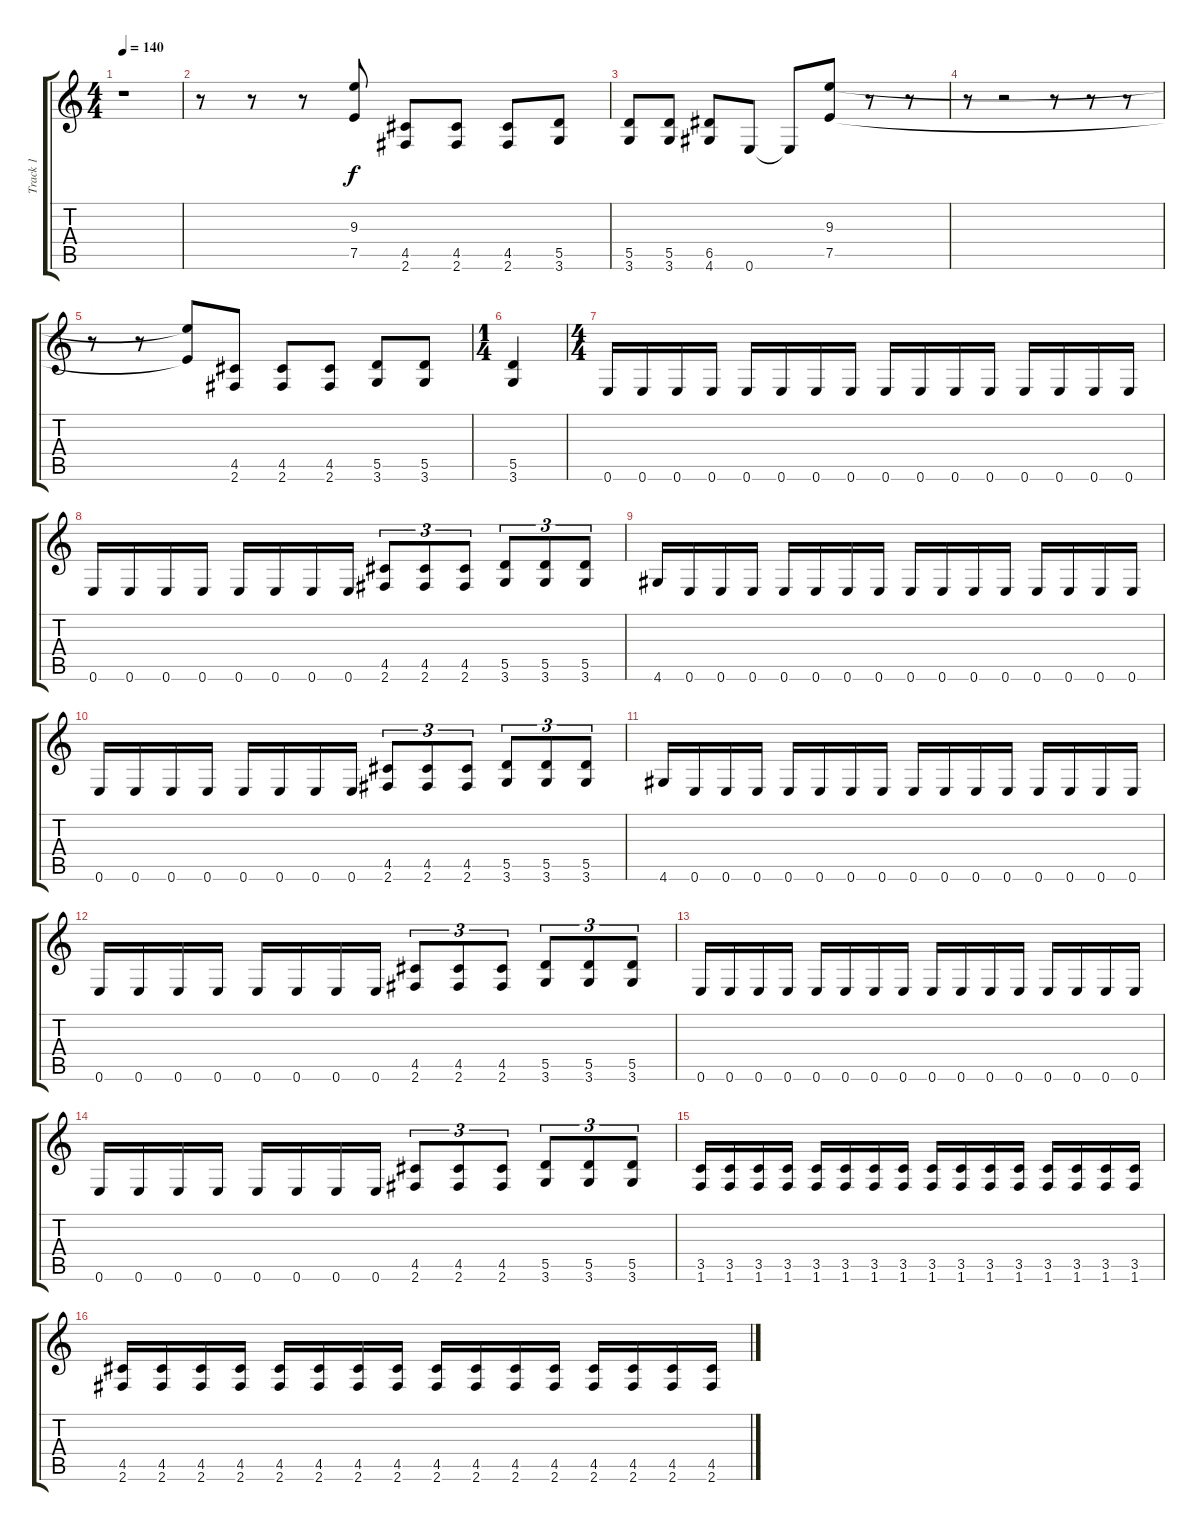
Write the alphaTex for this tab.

\track ("Track 1" "Track 1") {instrument overdrivenguitar}
\staff {score tabs}
\tuning (E4 B3 G3 D3 A2 E2) {hide}
\ts (4 4)
\tempo 140
\clef g2
\ks c
r.1{dy f} |
r.8 r.8 r.8 (9.3{t} 7.5{t}).8 (4.5 2.6).8 (4.5 2.6).8 (4.5 2.6).8 (5.5 3.6).8 |
(5.5 3.6).8 (5.5 3.6).8 (6.5 4.6).8 0.6.8 0.6{t}.8 (9.3 7.5).8 r.8 r.8 |
r.8 r.2 r.8 r.8 r.8 |
r.8 r.8 (9.3{t} 7.5{t}).8 (4.5 2.6).8 (4.5 2.6).8 (4.5 2.6).8 (5.5 3.6).8 (5.5 3.6).8 |
\ts (1 4)
(5.5 3.6).4 |
\ts (4 4)
0.6.16 0.6.16 0.6.16 0.6.16 0.6.16 0.6.16 0.6.16 0.6.16 0.6.16 0.6.16 0.6.16 0.6.16 0.6.16 0.6.16 0.6.16 0.6.16 |
0.6.16 0.6.16 0.6.16 0.6.16 0.6.16 0.6.16 0.6.16 0.6.16 (4.5 2.6).8{tu (3 2)} (4.5 2.6).8{tu (3 2)} (4.5 2.6).8{tu (3 2)} (5.5 3.6).8{tu (3 2)} (5.5 3.6).8{tu (3 2)} (5.5 3.6).8{tu (3 2)} |
4.6.16 0.6.16 0.6.16 0.6.16 0.6.16 0.6.16 0.6.16 0.6.16 0.6.16 0.6.16 0.6.16 0.6.16 0.6.16 0.6.16 0.6.16 0.6.16 |
0.6.16 0.6.16 0.6.16 0.6.16 0.6.16 0.6.16 0.6.16 0.6.16 (4.5 2.6).8{tu (3 2)} (4.5 2.6).8{tu (3 2)} (4.5 2.6).8{tu (3 2)} (5.5 3.6).8{tu (3 2)} (5.5 3.6).8{tu (3 2)} (5.5 3.6).8{tu (3 2)} |
4.6.16 0.6.16 0.6.16 0.6.16 0.6.16 0.6.16 0.6.16 0.6.16 0.6.16 0.6.16 0.6.16 0.6.16 0.6.16 0.6.16 0.6.16 0.6.16 |
0.6.16 0.6.16 0.6.16 0.6.16 0.6.16 0.6.16 0.6.16 0.6.16 (4.5 2.6).8{tu (3 2)} (4.5 2.6).8{tu (3 2)} (4.5 2.6).8{tu (3 2)} (5.5 3.6).8{tu (3 2)} (5.5 3.6).8{tu (3 2)} (5.5 3.6).8{tu (3 2)} |
0.6.16 0.6.16 0.6.16 0.6.16 0.6.16 0.6.16 0.6.16 0.6.16 0.6.16 0.6.16 0.6.16 0.6.16 0.6.16 0.6.16 0.6.16 0.6.16 |
0.6.16 0.6.16 0.6.16 0.6.16 0.6.16 0.6.16 0.6.16 0.6.16 (4.5 2.6).8{tu (3 2)} (4.5 2.6).8{tu (3 2)} (4.5 2.6).8{tu (3 2)} (5.5 3.6).8{tu (3 2)} (5.5 3.6).8{tu (3 2)} (5.5 3.6).8{tu (3 2)} |
(3.5 1.6).16 (3.5 1.6).16 (3.5 1.6).16 (3.5 1.6).16 (3.5 1.6).16 (3.5 1.6).16 (3.5 1.6).16 (3.5 1.6).16 (3.5 1.6).16 (3.5 1.6).16 (3.5 1.6).16 (3.5 1.6).16 (3.5 1.6).16 (3.5 1.6).16 (3.5 1.6).16 (3.5 1.6).16 |
(4.5 2.6).16 (4.5 2.6).16 (4.5 2.6).16 (4.5 2.6).16 (4.5 2.6).16 (4.5 2.6).16 (4.5 2.6).16 (4.5 2.6).16 (4.5 2.6).16 (4.5 2.6).16 (4.5 2.6).16 (4.5 2.6).16 (4.5 2.6).16 (4.5 2.6).16 (4.5 2.6).16 (4.5 2.6).16
